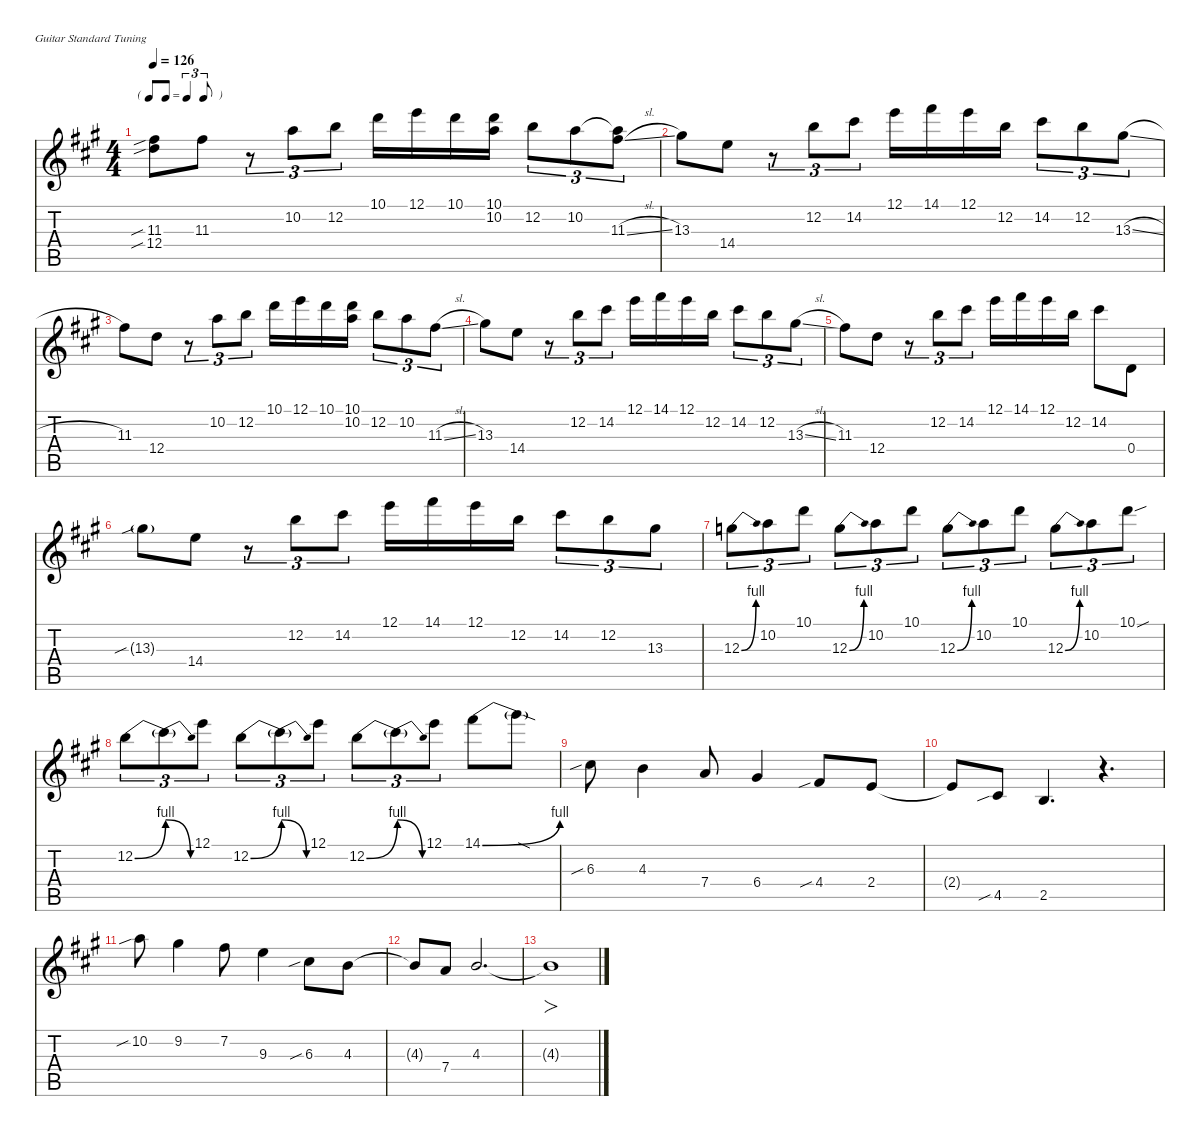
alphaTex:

\hideDynamics
\bracketExtendMode nobrackets
\singleTrackTrackNamePolicy hidden
\multiTrackTrackNamePolicy hidden
\firstSystemTrackNameMode fullname
\firstSystemTrackNameOrientation horizontal
\otherSystemsTrackNameOrientation horizontal
\track ("Guitar 1" "E-Gt") {defaultSystemsLayout 4 mute instrument distortionguitar}
\staff {score tabs}
\tuning (E4 B3 G3 D3 A2 E2)
\ts (4 4)
\tf triplet8th
\scale
0.5
\tempo 126
\accidentals auto
\clef g2
\ottava regular
\simile none
\ks a
(11.3{sib acc #} 12.4{sib acc forcenatural}).8{dy f beam Down} 11.3{acc #}.8{beam Down} r.8{tu (3 2) beam Down} 10.2{acc forcenatural}.8{tu (3 2) beam Down} 12.2{acc forcenatural}.8{tu (3 2) beam Down} 10.1{acc forcenatural}.16{beam Down} 12.1{acc forcenatural}.16{beam Down} 10.1{acc forcenatural}.16{beam Down} (10.1{acc forcenatural} 10.2{acc forcenatural}).16{beam Down} 12.2{acc forcenatural}.8{tu (3 2) beam Down} 10.2{acc forcenatural}.8{tu (3 2) beam Down} (10.2{t acc forcenatural} 11.3{sl acc #}).8{tu (3 2) beam Down} |
\scale
0.5 13.3{acc #}.8{beam Down} 14.4{acc forcenatural}.8{beam Down} r.8{tu (3 2) beam Down} 12.2{acc forcenatural}.8{tu (3 2) beam Down} 14.2{acc #}.8{tu (3 2) beam Down} 12.1{acc forcenatural}.16{beam Down} 14.1{acc #}.16{beam Down} 12.1{acc forcenatural}.16{beam Down} 12.2{acc forcenatural}.16{beam Down} 14.2{acc #}.8{tu (3 2) beam Down} 12.2{acc forcenatural}.8{tu (3 2) beam Down} 13.3{sl acc #}.8{tu (3 2) beam Down} |
\scale
0.5 11.3{acc #}.8{beam Down} 12.4{acc forcenatural}.8{beam Down} r.8{tu (3 2) beam Down} 10.2{acc forcenatural}.8{tu (3 2) beam Down} 12.2{acc forcenatural}.8{tu (3 2) beam Down} 10.1{acc forcenatural}.16{beam Down} 12.1{acc forcenatural}.16{beam Down} 10.1{acc forcenatural}.16{beam Down} (10.1{acc forcenatural} 10.2{acc forcenatural}).16{beam Down} 12.2{acc forcenatural}.8{tu (3 2) beam Down} 10.2{acc forcenatural}.8{tu (3 2) beam Down} 11.3{sl acc #}.8{tu (3 2) beam Down} |
\scale
0.5 13.3{acc #}.8{beam Down} 14.4{acc forcenatural}.8{beam Down} r.8{tu (3 2) beam Down} 12.2{acc forcenatural}.8{tu (3 2) beam Down} 14.2{acc #}.8{tu (3 2) beam Down} 12.1{acc forcenatural}.16{beam Down} 14.1{acc #}.16{beam Down} 12.1{acc forcenatural}.16{beam Down} 12.2{acc forcenatural}.16{beam Down} 14.2{acc #}.8{tu (3 2) beam Down} 12.2{acc forcenatural}.8{tu (3 2) beam Down} 13.3{sl acc #}.8{tu (3 2) beam Down} |
\scale
0.512195 11.3{acc #}.8{beam Down} 12.4{acc forcenatural}.8{beam Down} r.8{tu (3 2) beam Down} 12.2{acc forcenatural}.8{tu (3 2) beam Down} 14.2{acc #}.8{tu (3 2) beam Down} 12.1{acc forcenatural}.16{beam Down} 14.1{acc #}.16{beam Down} 12.1{acc forcenatural}.16{beam Down} 12.2{acc forcenatural}.16{beam Down} 14.2{acc #}.8{beam Down} 0.4{acc forcenatural}.8{beam Down} |
\scale
0.487805 13.3{sib g acc #}.8{dy mf beam Down} 14.4{acc forcenatural}.8{dy f beam Down} r.8{tu (3 2) beam Down} 12.2{acc forcenatural}.8{tu (3 2) beam Down} 14.2{acc #}.8{tu (3 2) beam Down} 12.1{acc forcenatural}.16{beam Down} 14.1{acc #}.16{beam Down} 12.1{acc forcenatural}.16{beam Down} 12.2{acc forcenatural}.16{beam Down} 14.2{acc #}.8{tu (3 2) beam Down} 12.2{acc forcenatural}.8{tu (3 2) beam Down} 13.3{acc #}.8{tu (3 2) beam Down} |
\scale
0.5 12.3{be (bend 0 0 60 4) acc forcenatural}.8{tu (3 2) beam Down} 10.2{acc forcenatural}.8{tu (3 2) beam Down} 10.1{acc forcenatural}.8{tu (3 2) beam Down} 12.3{be (bend 0 0 60 4) acc forcenatural}.8{tu (3 2) beam Down} 10.2{acc forcenatural}.8{tu (3 2) beam Down} 10.1{acc forcenatural}.8{tu (3 2) beam Down} 12.3{be (bend 0 0 60 4) acc forcenatural}.8{tu (3 2) beam Down} 10.2{acc forcenatural}.8{tu (3 2) beam Down} 10.1{acc forcenatural}.8{tu (3 2) beam Down} 12.3{be (bend 0 0 60 4) acc forcenatural}.8{tu (3 2) beam Down} 10.2{acc forcenatural}.8{tu (3 2) beam Down} 10.1{sou acc forcenatural}.8{tu (3 2) beam Down} |
\scale
0.5 12.2{be (bend 0 0 60 4) acc forcenatural}.8{tu (3 2) beam Down} 12.2{be (release 0 4 60 0) t}.8{tu (3 2) beam Down} 12.1{acc forcenatural}.8{tu (3 2) beam Down} 12.2{be (bend 0 0 60 4) acc forcenatural}.8{tu (3 2) beam Down} 12.2{be (release 0 4 60 0) t}.8{tu (3 2) beam Down} 12.1{acc forcenatural}.8{tu (3 2) beam Down} 12.2{be (bend 0 0 60 4) acc forcenatural}.8{tu (3 2) beam Down} 12.2{be (release 0 4 60 0) t}.8{tu (3 2) beam Down} 12.1{acc forcenatural}.8{tu (3 2) beam Down} 14.1{be (bend 0 0 60 4) acc #}.8{beam Down} 14.1{sod t}.8{beam Down} |
\scale
0.5 6.3{sib acc #}.8{beam Down} 4.3{acc forcenatural}.4{beam Down} 7.4{acc forcenatural}.8{beam Up} 6.4{acc #}.4{beam Up} 4.4{sib acc #}.8{beam Up} 2.4{acc forcenatural}.8{beam Up} |
\scale
0.5 2.4{t acc forcenatural}.8{beam Up} 4.5{sib acc #}.8{beam Up} 2.5{acc forcenatural}.4{d beam Up} r.4{d beam Up} |
\scale
0.5 10.2{sib acc forcenatural}.8{beam Down} 9.2{acc #}.4{beam Down} 7.2{acc #}.8{beam Down} 9.3{acc forcenatural}.4{beam Down} 6.3{sib acc #}.8{beam Down} 4.3{acc forcenatural}.8{beam Down} |
4.3{t acc forcenatural}.8{beam Up} 7.4{acc forcenatural}.8{beam Up} 4.3{acc forcenatural}.2{d beam Up} |
4.3{t acc forcenatural}.1{fo beam Down}
